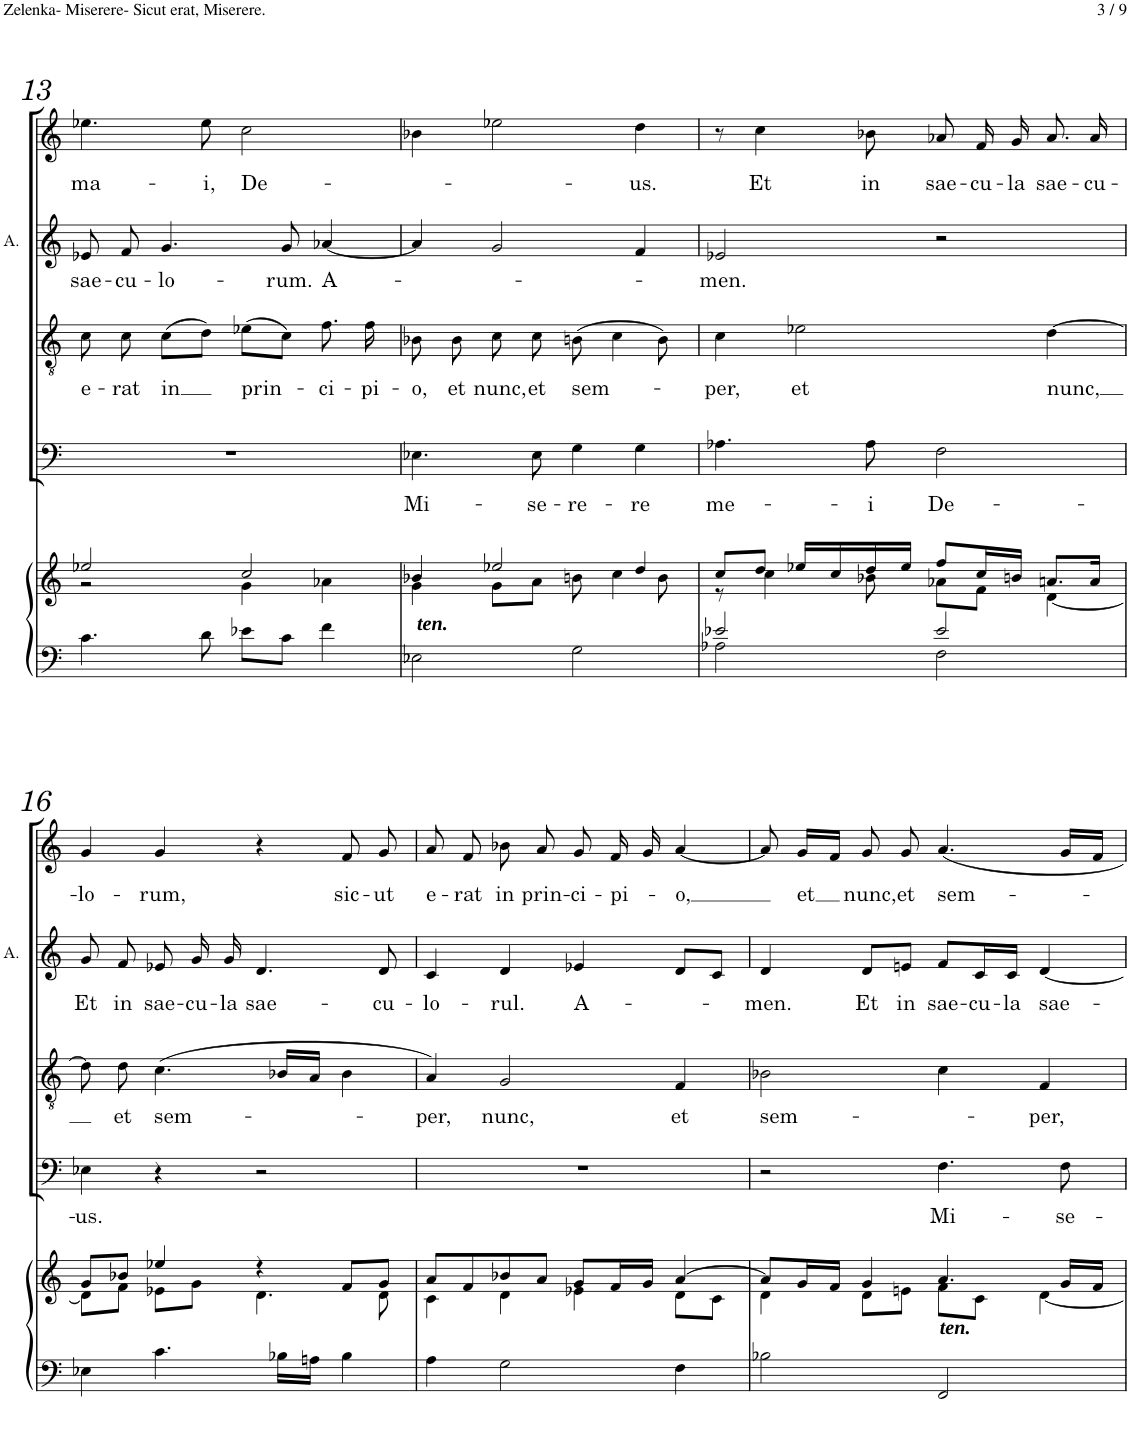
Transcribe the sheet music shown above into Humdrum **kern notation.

**kern	**kern	**kern	**text	**kern	**text	**kern	**text	**kern	**text
*part5	*part5	*part4	*part4	*part3	*part3	*part2	*part2	*part1	*part1
*staff6	*staff5	*staff4	*staff4	*staff3	*staff3	*staff2	*staff2	*staff1	*staff1
*I"Piano	*	*I"Basse	*	*I"Ténor	*	*I"Alto	*	*I"Soprano	*
*I'Pno	*	*	*	*	*	*I'A.	*	*	*
!!LO:PB:g=z
*clefF4	*clefG2	*clefF4	*	*clefGv2	*	*clefG2	*	*clefG2	*
*k[]	*k[]	*k[]	*	*k[]	*	*k[]	*	*k[]	*
*M4/4	*M4/4	*M4/4	*	*M4/4	*	*M4/4	*	*M4/4	*
*met(c)	*met(c)	*met(c)	*	*met(c)	*	*met(c)	*	*met(c)	*
=13	=13	=13	=13	=13	=13	=13	=13	=13	=13
*	*^	*	*	*	*	*	*	*	*
!	!	!	!	!	!	!LO:LY:b	!	!LO:LY:b	!	!LO:LY:b
4.c\	2ee-X/	2r	1r	.	8c\	e-	8e-X/	sae-	4.ee-X\	ma-
!	!	!	!	!	!	!LO:LY:b	!	!LO:LY:b	!	!
.	.	.	.	.	8c\	-rat	8f/	-cu-	.	.
!	!	!	!	!	!	!LO:LY:b	!	!LO:LY:b	!	!
.	.	.	.	.	(8c\L	in	4.g/	-lo-	.	.
!	!	!	!	!	!	!	!	!	!	!LO:LY:b
8d\	.	.	.	.	8d\J)	.	.	.	8ee-\	-i,
!	!	!	!	!	!	!LO:LY:b	!	!	!	!LO:LY:b
8e-X\L	2cc/	4g\	.	.	(8e-X\L	prin-	.	.	2cc\	De-
!	!	!	!	!	!	!	!	!LO:LY:b	!	!
8c\J	.	.	.	.	8c\J)	.	8g/	-rum.	.	.
!	!	!	!	!	!	!LO:LY:b	!	!LO:LY:b	!	!
4f\	.	4a-X\	.	.	8.f\	-ci-	[4a-X/	A-	.	.
!	!	!	!	!	!	!LO:LY:b	!	!	!	!
.	.	.	.	.	16f\	-pi-	.	.	.	.
=14	=14	=14	=14	=14	=14	=14	=14	=14	=14	=14
!LO:TX:a:Bi:t=ten.	!	!	!	!	!	!	!	!	!	!
!	!	!	!	!LO:LY:b	!	!LO:LY:b	!	!	!	!
2E-X\	4b-X/	4g\	4.E-X\	Mi-	8B-X\	-o,	4a-/]	.	4b-X\	.
!	!	!	!	!	!	!LO:LY:b	!	!	!	!
.	.	.	.	.	8B-\	et	.	.	.	.
!	!	!	!	!	!	!LO:LY:b	!	!	!	!
.	2ee-X/	8g\L	.	.	8c\	nunc,	2g/	.	2ee-X\	.
!	!	!	!	!LO:LY:b	!	!LO:LY:b	!	!	!	!
.	.	8a\J	8E-\	-se-	8c\	et	.	.	.	.
!	!	!	!	!LO:LY:b	!	!LO:LY:b	!	!	!	!
2G\	.	8bn\	4G\	-re-	(8Bn\	sem-	.	.	.	.
.	.	4cc\	.	.	4c\	.	.	.	.	.
!	!	!	!	!LO:LY:b	!	!	!	!	!	!LO:LY:b
.	4dd/	.	4G\	-re	.	.	4f/	.	4dd\	-us.
.	.	8b\	.	.	8B\)	.	.	.	.	.
=15	=15	=15	=15	=15	=15	=15	=15	=15	=15	=15
*^	*	*	*	*	*	*	*	*	*	*
!	!	!	!	!	!LO:LY:b	!	!LO:LY:b	!	!LO:LY:b	!	!
2e-X/	2A-X\	8cc/L	8r	4.A-X\	me-	4c\	-per,	2e-X/	-men.	8r	.
!	!	!	!	!	!	!	!	!	!	!	!LO:LY:b
.	.	8dd/J	4cc\	.	.	.	.	.	.	4cc\	Et
!	!	!	!	!	!	!	!LO:LY:b	!	!	!	!
.	.	16ee-X/LL	.	.	.	2e-X\	et	.	.	.	.
.	.	16cc/	.	.	.	.	.	.	.	.	.
!	!	!	!	!	!LO:LY:b	!	!	!	!	!	!LO:LY:b
.	.	16dd/	8b-X\	8A-\	-i	.	.	.	.	8b-X\	in
.	.	16ee-/JJ	.	.	.	.	.	.	.	.	.
!	!	!	!	!	!LO:LY:b	!	!	!	!	!	!LO:LY:b
2e-/	2F\	8ff/L	8a-X\L	2F\	De-	.	.	2r	.	8a-X/	sae-
!	!	!	!	!	!	!	!	!	!	!	!LO:LY:b
.	.	16cc/L	8f\J	.	.	.	.	.	.	16f/	-cu-
!	!	!	!	!	!	!	!	!	!	!	!LO:LY:b
.	.	16bn/JJ	.	.	.	.	.	.	.	16g/	-la
!	!	!	!	!	!	!	!LO:LY:b	!	!	!	!LO:LY:b
.	.	8.an/L	[4d\	.	.	[4d\	nunc,	.	.	8.a-/	sae-
!	!	!	!	!	!	!	!	!	!	!	!LO:LY:b
.	.	16a/Jk	.	.	.	.	.	.	.	16a-/	-cu-
*v	*v	*	*	*	*	*	*	*	*	*	*
!!LO:LB:g=z
=16	=16	=16	=16	=16	=16	=16	=16	=16	=16	=16
!	!	!	!	!LO:LY:b	!	!	!	!LO:LY:b	!	!LO:LY:b
4E-X\	8g/L	8d\L]	4E-X\	-us.	8d\]	.	8g/	Et	4g/	-lo-
!	!	!	!	!	!	!LO:LY:b	!	!LO:LY:b	!	!
.	8b-X/J	8f\J	.	.	8d\	et	8f/	in	.	.
!	!	!	!	!	!	!LO:LY:b	!	!LO:LY:b	!	!LO:LY:b
4.c\	4ee-X/	8e-X\L	4r	.	(4.c\	sem-	8e-X/	sae-	4g/	-rum,
!	!	!	!	!	!	!	!	!LO:LY:b	!	!
.	.	8g\J	.	.	.	.	16g/	-cu-	.	.
!	!	!	!	!	!	!	!	!LO:LY:b	!	!
.	.	.	.	.	.	.	16g/	-la	.	.
!	!	!	!	!	!	!	!	!LO:LY:b	!	!
.	4r	4.d\	2r	.	.	.	4.d/	sae-	4r	.
16B-X\LL	.	.	.	.	16B-X/LL	.	.	.	.	.
16An\JJ	.	.	.	.	16A/JJ	.	.	.	.	.
!	!	!	!	!	!	!	!	!	!	!LO:LY:b
4B-\	8f/L	.	.	.	4B-\	.	.	.	8f/	sic-
!	!	!	!	!	!	!	!	!LO:LY:b	!	!LO:LY:b
.	8g/J	8d\	.	.	.	.	8d/	-cu-	8g/	-ut
=17	=17	=17	=17	=17	=17	=17	=17	=17	=17	=17
!	!	!	!	!	!	!LO:LY:b	!	!LO:LY:b	!	!LO:LY:b
4A\	8a/L	4c\	1r	.	4A/)	-per,	4c/	-lo-	8a/	e-
!	!	!	!	!	!	!	!	!	!	!LO:LY:b
.	8f/	.	.	.	.	.	.	.	8f/	-rat
!	!	!	!	!	!	!LO:LY:b	!	!LO:LY:b	!	!LO:LY:b
2G\	8b-X/	4d\	.	.	2G/	nunc,	4d/	-rul.	8b-X\	in
!	!	!	!	!	!	!	!	!	!	!LO:LY:b
.	8a/J	.	.	.	.	.	.	.	8a/	prin-
!	!	!	!	!	!	!	!	!LO:LY:b	!	!LO:LY:b
.	8g/L	4e-X\	.	.	.	.	4e-X/	A-	8g/	-ci-
!	!	!	!	!	!	!	!	!	!	!LO:LY:b
.	16f/L	.	.	.	.	.	.	.	16f/	-pi-
.	16g/JJ	.	.	.	.	.	.	.	16g/	.
!	!	!	!	!	!	!LO:LY:b	!	!	!	!LO:LY:b
4F\	[4a/	8d\L	.	.	4F/	et	8d/L	.	[4a/	-o,
.	.	8c\J	.	.	.	.	8c/J	.	.	.
=18	=18	=18	=18	=18	=18	=18	=18	=18	=18	=18
!	!	!	!	!	!	!LO:LY:b	!	!LO:LY:b	!	!
2B-X\	8a/L]	4d\	2r	.	2B-X\	sem-	4d/	-men.	8a/]	.
!	!	!	!	!	!	!	!	!	!	!LO:LY:b
.	16g/L	.	.	.	.	.	.	.	16g/LL	et
.	16f/JJ	.	.	.	.	.	.	.	16f/JJ	.
!	!	!	!	!	!	!	!	!LO:LY:b	!	!LO:LY:b
.	4g/	8d\L	.	.	.	.	8d/L	Et	8g/	nunc,
!	!	!	!	!	!	!	!	!LO:LY:b	!	!LO:LY:b
.	.	8en\J	.	.	.	.	8en/J	in	8g/	et
!LO:TX:a:Bi:t=ten.	!	!	!	!	!	!	!	!	!	!
!	!	!	!	!LO:LY:b	!	!	!	!LO:LY:b	!	!LO:LY:b
2FF/	4.a/	8f\L	4.F\	Mi-	4c\	.	8f/L	sae-	4.a/	sem-
!	!	!	!	!	!	!	!	!LO:LY:b	!	!
.	.	8c\J	.	.	.	.	16c/L	-cu-	.	.
!	!	!	!	!	!	!	!	!LO:LY:b	!	!
.	.	.	.	.	.	.	16c/JJ	-la	.	.
!	!	!	!	!	!	!LO:LY:b	!	!LO:LY:b	!	!
.	.	[4d\	.	.	4F/	-per,	[4d/	sae-	.	.
!	!	!	!	!LO:LY:b	!	!	!	!	!	!
.	16g/LL	.	8F\	-se-	.	.	.	.	16g/LL	.
.	16f/JJ	.	.	.	.	.	.	.	16f/JJ	.
*	*v	*v	*	*	*	*	*	*	*	*
=	=	=	=	=	=	=	=	=	=
*-	*-	*-	*-	*-	*-	*-	*-	*-	*-
